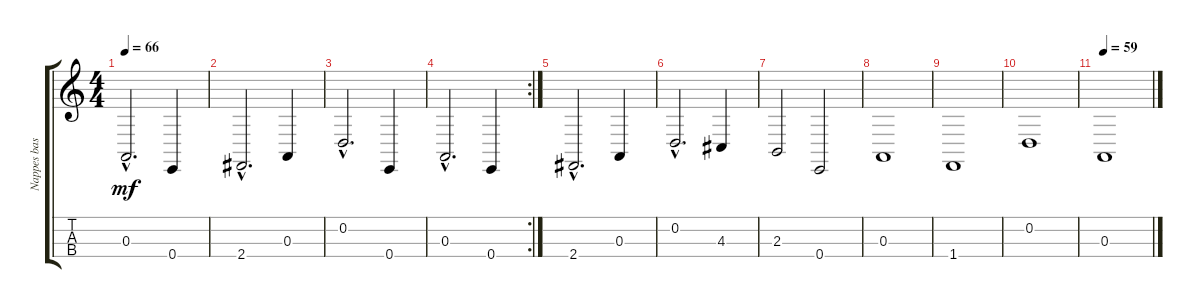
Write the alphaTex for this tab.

\track ("Nappes bas" "Nappes bas") {instrument synthstrings1}
\staff {score tabs}
\tuning (G3 D3 A2 E2) {hide}
\ts (4 4)
\tempo 66
\clef g2
\ks c
0.3{hac}.2{d dy mf} 0.4.4 |
2.4{hac}.2{d} 0.3.4 |
0.2{hac}.2{d} 0.4.4 |
\rc 2
0.3{hac}.2{d} 0.4.4 |
2.4{hac}.2{d} 0.3.4 |
0.2{hac}.2{d} 4.3.4 |
2.3.2 0.4.2 |
0.3.1 |
1.4.1 |
0.2.1 |
\tempo 59
0.3.1
